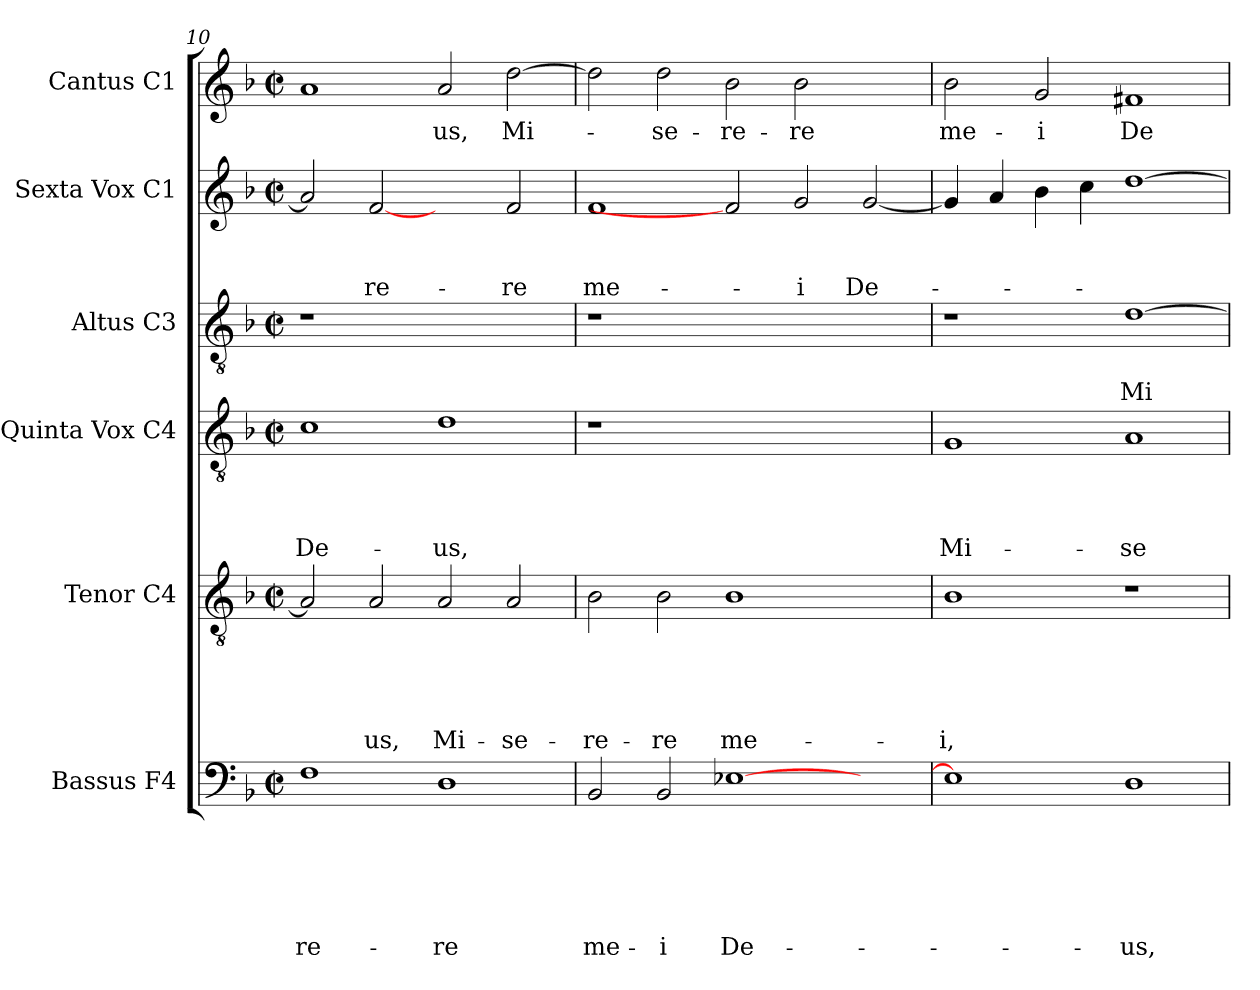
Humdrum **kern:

**kern	**text	**text	**text	**text	**text	**text	**kern	**text	**text	**text	**text	**text	**kern	**text	**text	**text	**text	**kern	**text	**text	**kern	**text	**text	**text	**kern	**text
*part6	*part6	*part6	*part6	*part6	*part6	*part6	*part5	*part5	*part5	*part5	*part5	*part5	*part4	*part4	*part4	*part4	*part4	*part3	*part3	*part3	*part2	*part2	*part2	*part2	*part1	*part1
*staff6	*staff6	*staff6	*staff6	*staff6	*staff6	*staff6	*staff5	*staff5	*staff5	*staff5	*staff5	*staff5	*staff4	*staff4	*staff4	*staff4	*staff4	*staff3	*staff3	*staff3	*staff2	*staff2	*staff2	*staff2	*staff1	*staff1
*I"Bassus F4	*	*	*	*	*	*	*I"Tenor C4	*	*	*	*	*	*I"Quinta Vox C4	*	*	*	*	*I"Altus C3	*	*	*I"Sexta Vox C1	*	*	*	*I"Cantus C1	*
*I'B	*	*	*	*	*	*	*I'T	*	*	*	*	*	*	*	*	*	*	*I'A	*	*	*	*	*	*	*I'C	*
*clefF4	*	*	*	*	*	*	*clefGv2	*	*	*	*	*	*clefGv2	*	*	*	*	*clefGv2	*	*	*clefG2	*	*	*	*clefG2	*
*k[b-]	*	*	*	*	*	*	*k[b-]	*	*	*	*	*	*k[b-]	*	*	*	*	*k[b-]	*	*	*k[b-]	*	*	*	*k[b-]	*
*F:	*	*	*	*	*	*	*F:	*	*	*	*	*	*F:	*	*	*	*	*F:	*	*	*F:	*	*	*	*F:	*
*M2/2	*	*	*	*	*	*	*M2/2	*	*	*	*	*	*M2/2	*	*	*	*	*M2/2	*	*	*M2/2	*	*	*	*M2/2	*
*met(c|)	*	*	*	*	*	*	*met(c|)	*	*	*	*	*	*met(c|)	*	*	*	*	*met(c|)	*	*	*met(c|)	*	*	*	*met(c|)	*
=10	=10	=10	=10	=10	=10	=10	=10	=10	=10	=10	=10	=10	=10	=10	=10	=10	=10	=10	=10	=10	=10	=10	=10	=10	=10	=10
!	!	!	!	!	!	!LO:LY:b	!	!	!	!	!	!	!	!	!	!	!LO:LY:b	!	!	!	!	!	!	!	!	!
1F	.	.	.	.	.	-re-	2A/]	.	.	.	.	.	1c	.	.	.	De-	1r	.	.	2a/]	.	.	.	1a	.
!	!	!	!	!	!	!	!	!	!	!	!	!LO:LY:b	!	!	!	!	!	!	!	!	!	!	!	!LO:LY:b	!	!
.	.	.	.	.	.	.	2A/	.	.	.	.	-us,	.	.	.	.	.	.	.	.	[2f	.	.	-re-	.	.
!	!	!	!	!	!	!LO:LY:b	!	!	!	!	!	!LO:LY:b	!	!	!	!	!LO:LY:b	!	!	!	!	!	!	!	!	!LO:LY:b
1D	.	.	.	.	.	-re	2A/	.	.	.	.	Mi-	1d	.	.	.	-us,	1ryy	.	.	2ryy	.	.	.	2a/	-us,
!	!	!	!	!	!	!	!	!	!	!	!	!LO:LY:b	!	!	!	!	!	!	!	!	!	!	!	!LO:LY:b	!	!LO:LY:b
.	.	.	.	.	.	.	2A/	.	.	.	.	-se-	.	.	.	.	.	.	.	.	2f/	.	.	-re	[2dd\	Mi-
=11	=11	=11	=11	=11	=11	=11	=11	=11	=11	=11	=11	=11	=11	=11	=11	=11	=11	=11	=11	=11	=11	=11	=11	=11	=11	=11
!	!	!	!	!	!	!LO:LY:b	!	!	!	!	!	!LO:LY:b	!	!	!	!	!	!	!	!	!	!	!	!LO:LY:b	!	!
2BB-/	.	.	.	.	.	me-	2B-\	.	.	.	.	-re-	1r	.	.	.	.	1r	.	.	1f	.	.	me-	2dd\]	.
!	!	!	!	!	!	!LO:LY:b	!	!	!	!	!	!LO:LY:b	!	!	!	!	!	!	!	!	!	!	!	!	!	!LO:LY:b
2BB-/	.	.	.	.	.	-i	2B-\	.	.	.	.	-re	.	.	.	.	.	.	.	.	.	.	.	.	2dd\	-se-
!	!	!	!	!	!	!LO:LY:b	!	!	!	!	!	!LO:LY:b	!	!	!	!	!	!	!	!	!	!	!	!	!	!LO:LY:b
[1E-X	.	.	.	.	.	De-	1B-	.	.	.	.	me-	1.ryy	.	.	.	.	1.ryy	.	.	2f]	.	.	.	2b-\	-re-
!	!	!	!	!	!	!	!	!	!	!	!	!	!	!	!	!	!	!	!	!	!	!	!	!LO:LY:b	!	!LO:LY:b
.	.	.	.	.	.	.	.	.	.	.	.	.	.	.	.	.	.	.	.	.	2g/	.	.	-i	2b-\	-re
!	!	!	!	!	!	!	!	!	!	!	!	!	!	!	!	!	!	!	!	!	!	!	!	!LO:LY:b	!	!
2ryy	.	.	.	.	.	.	2ryy	.	.	.	.	.	.	.	.	.	.	.	.	.	[2g/	.	.	De-	2ryy	.
=12	=12	=12	=12	=12	=12	=12	=12	=12	=12	=12	=12	=12	=12	=12	=12	=12	=12	=12	=12	=12	=12	=12	=12	=12	=12	=12
!	!	!	!	!	!	!	!	!	!	!	!	!LO:LY:b	!	!	!	!	!LO:LY:b	!	!	!	!	!	!	!	!	!LO:LY:b
1E-]	.	.	.	.	.	.	1B-	.	.	.	.	-i,	1G	.	.	.	Mi-	1r	.	.	4g/]	.	.	.	2b-\	me-
.	.	.	.	.	.	.	.	.	.	.	.	.	.	.	.	.	.	.	.	.	4a/	.	.	.	.	.
!	!	!	!	!	!	!	!	!	!	!	!	!	!	!	!	!	!	!	!	!	!	!	!	!	!	!LO:LY:b
.	.	.	.	.	.	.	.	.	.	.	.	.	.	.	.	.	.	.	.	.	4b-\	.	.	.	2g/	-i
.	.	.	.	.	.	.	.	.	.	.	.	.	.	.	.	.	.	.	.	.	4cc\	.	.	.	.	.
!	!	!	!	!	!	!LO:LY:b	!	!	!	!	!	!	!	!	!	!	!LO:LY:b	!	!	!LO:LY:b	!	!	!	!	!	!LO:LY:b
1D	.	.	.	.	.	-us,	1r	.	.	.	.	.	1A	.	.	.	-se-	[1d	.	Mi-	[1dd	.	.	.	1f#X	De-
=	=	=	=	=	=	=	=	=	=	=	=	=	=	=	=	=	=	=	=	=	=	=	=	=	=	=
*-	*-	*-	*-	*-	*-	*-	*-	*-	*-	*-	*-	*-	*-	*-	*-	*-	*-	*-	*-	*-	*-	*-	*-	*-	*-	*-
